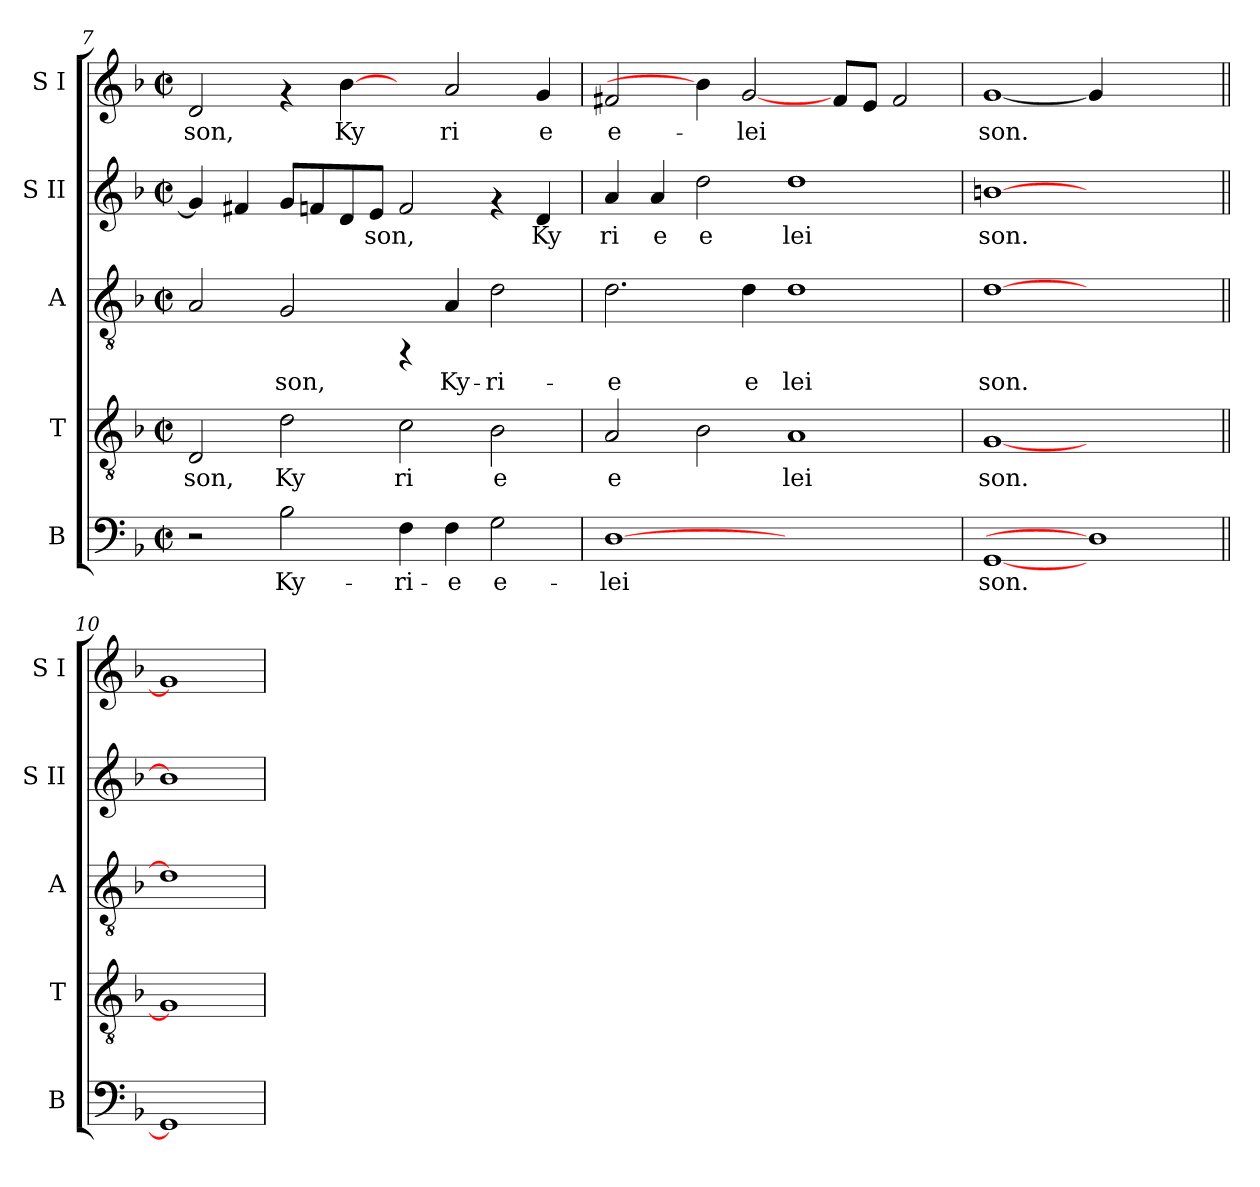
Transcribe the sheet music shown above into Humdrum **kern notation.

**kern	**text	**kern	**text	**kern	**text	**kern	**text	**kern	**text
*part5	*part5	*part4	*part4	*part3	*part3	*part2	*part2	*part1	*part1
*staff5	*staff5	*staff4	*staff4	*staff3	*staff3	*staff2	*staff2	*staff1	*staff1
*I"B	*	*I"T	*	*I"A	*	*I"S II	*	*I"S I	*
*I'B	*	*I'T	*	*I'A	*	*I'S II	*	*I'S I	*
*clefF4	*	*clefGv2	*	*clefGv2	*	*clefG2	*	*clefG2	*
*k[b-]	*	*k[b-]	*	*k[b-]	*	*k[b-]	*	*k[b-]	*
*F:	*	*F:	*	*F:	*	*F:	*	*F:	*
*M2/2	*	*M2/2	*	*M2/2	*	*M2/2	*	*M2/2	*
*met(c|)	*	*met(c|)	*	*met(c|)	*	*met(c|)	*	*met(c|)	*
=7	=7	=7	=7	=7	=7	=7	=7	=7	=7
!	!	!	!LO:LY:b:cj	!	!LO:LY:b:cj	!	!LO:LY:b:cj	!	!LO:LY:b:cj
2r	.	2D/	son,	2A/	--	4g/]	.	2d/	son,
!	!	!	!	!	!	!	!LO:LY:b:cj	!	!
.	.	.	.	.	.	4f#X/	.	.	.
!	!LO:LY:b:cj	!	!LO:LY:b:cj	!	!LO:LY:b:cj	!	!LO:LY:b:cj	!	!
2B-\	Ky-	2d\	Ky	2G/	-son,	8g/L	.	4rf	.
!	!	!	!	!	!	!	!LO:LY:b:cj	!	!
.	.	.	.	.	.	8fn/	.	.	.
!	!	!	!	!	!	!	!LO:LY:b:cj	!	!LO:LY:b:cj
.	.	.	.	.	.	8d/	.	[4b-\	Ky
!	!	!	!	!	!	!	!LO:LY:b:cj	!	!
.	.	.	.	.	.	8e/J	son,	.	.
!	!LO:LY:b:cj	!	!LO:LY:b:cj	!	!	!	!LO:LY:b:cj	!	!
4F\	-ri-	2c\	ri	4rFF	.	2f/	.	4ryy	.
!	!LO:LY:b:cj	!	!	!	!LO:LY:b:cj	!	!	!	!LO:LY:b:cj
4F\	-e	.	.	4A/	Ky-	.	.	2a/	ri
!	!LO:LY:b:cj	!	!LO:LY:b:cj	!	!LO:LY:b:cj	!	!	!	!
2G\	e-	2B-\	e	2d\	-ri-	4rf	.	.	.
!	!	!	!	!	!	!	!LO:LY:b:cj	!	!LO:LY:b:cj
.	.	.	.	.	.	4d/	Ky	4g/	e
!!LO:LB:g=z
=8	=8	=8	=8	=8	=8	=8	=8	=8	=8
!	!LO:LY:b:cj	!	!LO:LY:b:cj	!	!LO:LY:b:cj	!	!LO:LY:b:cj	!	!LO:LY:b:cj
[1D	-lei	2A/	e	2.d\	-e	4a/	ri	2f#X/	e-
!	!	!	!	!	!	!	!LO:LY:b:cj	!	!
.	.	.	.	.	.	4a/	e	.	.
!	!	!	!LO:LY:b:cj	!	!	!	!LO:LY:b:cj	!	!
.	.	2B-\	.	.	.	2dd\	e	4b-\]	.
!	!	!	!	!	!LO:LY:b:cj	!	!	!	!LO:LY:b:cj
.	.	.	.	4d\	e	.	.	[2g/	-lei-
!	!	!	!LO:LY:b:cj	!	!LO:LY:b:cj	!	!LO:LY:b:cj	!	!
1ryy	.	1A	lei	1d	lei	1dd	lei	.	.
!	!	!	!	!	!	!	!	!	!LO:LY:b:cj
.	.	.	.	.	.	.	.	8f#/L	--
!	!	!	!	!	!	!	!	!	!LO:LY:b:cj
.	.	.	.	.	.	.	.	8e/J	--
!	!	!	!	!	!	!	!	!	!LO:LY:b:cj
.	.	.	.	.	.	.	.	2f#/	--
=9	=9	=9	=9	=9	=9	=9	=9	=9	=9
!	!LO:LY:b:cj	!	!LO:LY:b:cj	!	!LO:LY:b:cj	!	!LO:LY:b:cj	!	!LO:LY:b:cj
[1GG	son.	[1G	son.	[1d	son.	[1bn	son.	[1g	-son.
1D]	.	1ryy	.	1ryy	.	1ryy	.	4g/]	.
.	.	.	.	.	.	.	.	2.ryy	.
=10||	=10||	=10||	=10||	=10||	=10||	=10||	=10||	=10||	=10||
1GG]	.	1G]	.	1d]	.	1b]	.	1g]	.
=	=	=	=	=	=	=	=	=	=
*-	*-	*-	*-	*-	*-	*-	*-	*-	*-
